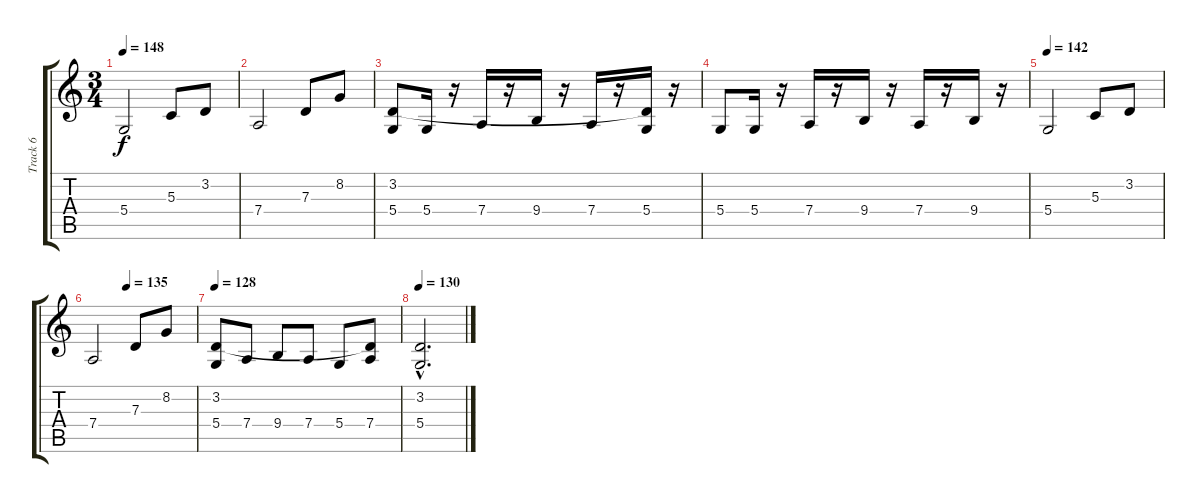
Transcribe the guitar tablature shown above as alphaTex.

\track ("Track 6" "Track 6") {instrument englishhorn}
\staff {score tabs}
\tuning (E4 B3 G3 D3 A2 E2) {hide}
\ts (3 4)
\tempo 148
\clef g2
\ks c
5.4.2{dy f} 5.3.8 3.2.8 |
7.4.2 7.3.8 8.2.8 |
(3.2 5.4).8 5.4.16 r.16 7.4.16 r.16 9.4.16 r.16 7.4.16 r.16 (3.2{t} 5.4).16 r.16 |
5.4.8 5.4.16 r.16 7.4.16 r.16 9.4.16 r.16 7.4.16 r.16 9.4.16 r.16 |
\tempo 142
5.4.2 5.3.8 3.2.8 |
\tempo (135 0.3333333333333333)
7.4.2 7.3.8 8.2.8 |
\tempo 128
(3.2 5.4).8 7.4.8 9.4.8 7.4.8 5.4.8 (3.2{t} 7.4).8 |
\tempo 130
(3.2{hac} 5.4{hac}).2{d}
